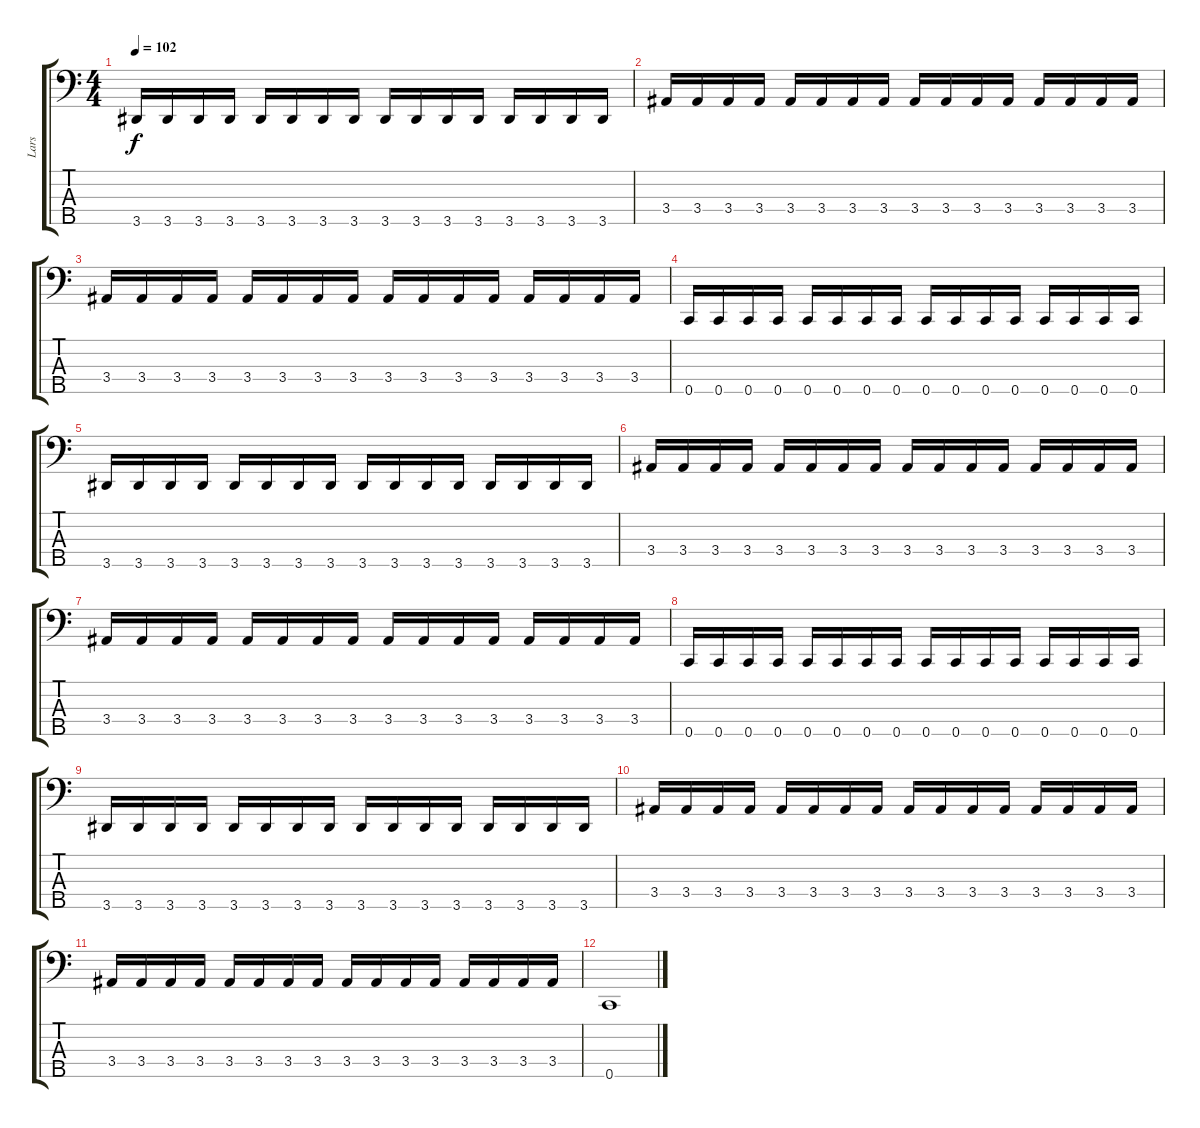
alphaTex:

\track ("Lars" "Lars") {instrument electricbasspick}
\staff {score tabs}
\tuning (A2 F2 C2 G1 C1) {hide}
\ts (4 4)
\tempo 102
\clef f4
\ks c
3.5.16{dy f} 3.5.16 3.5.16 3.5.16 3.5.16 3.5.16 3.5.16 3.5.16 3.5.16 3.5.16 3.5.16 3.5.16 3.5.16 3.5.16 3.5.16 3.5.16 |
3.4.16 3.4.16 3.4.16 3.4.16 3.4.16 3.4.16 3.4.16 3.4.16 3.4.16 3.4.16 3.4.16 3.4.16 3.4.16 3.4.16 3.4.16 3.4.16 |
3.4.16 3.4.16 3.4.16 3.4.16 3.4.16 3.4.16 3.4.16 3.4.16 3.4.16 3.4.16 3.4.16 3.4.16 3.4.16 3.4.16 3.4.16 3.4.16 |
0.5.16 0.5.16 0.5.16 0.5.16 0.5.16 0.5.16 0.5.16 0.5.16 0.5.16 0.5.16 0.5.16 0.5.16 0.5.16 0.5.16 0.5.16 0.5.16 |
3.5.16 3.5.16 3.5.16 3.5.16 3.5.16 3.5.16 3.5.16 3.5.16 3.5.16 3.5.16 3.5.16 3.5.16 3.5.16 3.5.16 3.5.16 3.5.16 |
3.4.16 3.4.16 3.4.16 3.4.16 3.4.16 3.4.16 3.4.16 3.4.16 3.4.16 3.4.16 3.4.16 3.4.16 3.4.16 3.4.16 3.4.16 3.4.16 |
3.4.16 3.4.16 3.4.16 3.4.16 3.4.16 3.4.16 3.4.16 3.4.16 3.4.16 3.4.16 3.4.16 3.4.16 3.4.16 3.4.16 3.4.16 3.4.16 |
0.5.16 0.5.16 0.5.16 0.5.16 0.5.16 0.5.16 0.5.16 0.5.16 0.5.16 0.5.16 0.5.16 0.5.16 0.5.16 0.5.16 0.5.16 0.5.16 |
3.5.16 3.5.16 3.5.16 3.5.16 3.5.16 3.5.16 3.5.16 3.5.16 3.5.16 3.5.16 3.5.16 3.5.16 3.5.16 3.5.16 3.5.16 3.5.16 |
3.4.16 3.4.16 3.4.16 3.4.16 3.4.16 3.4.16 3.4.16 3.4.16 3.4.16 3.4.16 3.4.16 3.4.16 3.4.16 3.4.16 3.4.16 3.4.16 |
3.4.16 3.4.16 3.4.16 3.4.16 3.4.16 3.4.16 3.4.16 3.4.16 3.4.16 3.4.16 3.4.16 3.4.16 3.4.16 3.4.16 3.4.16 3.4.16 |
0.5.1
